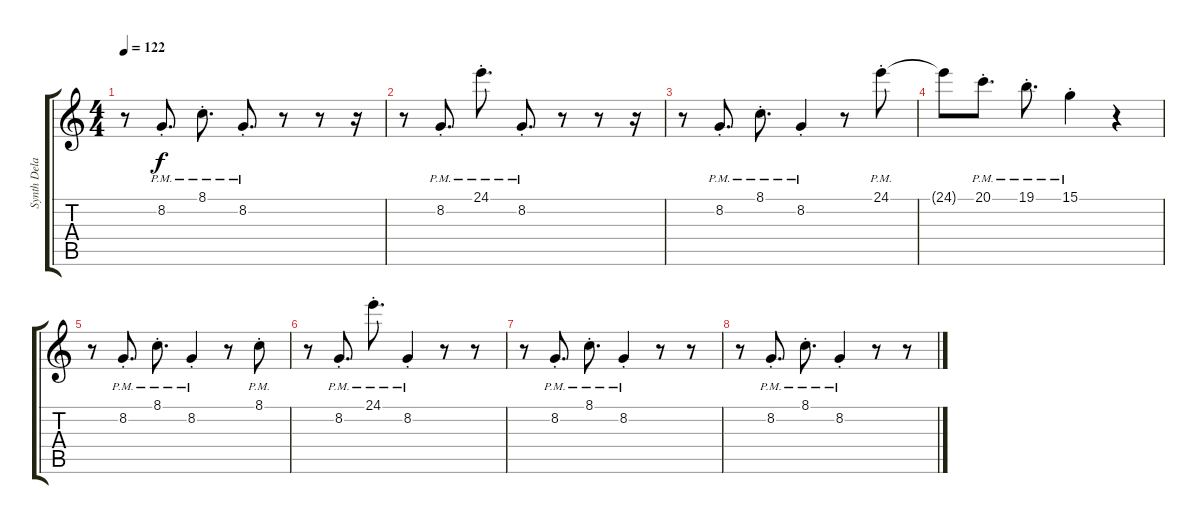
\track ("Synth Delay" "Synth Dela") {instrument lead2sawtooth}
\staff {score tabs}
\tuning (E4 B3 G3 D3 A2 E2) {hide}
\ts (4 4)
\tempo 122
\clef g2
\ks c
r.8{dy f} 8.2{pm st}.8{d} 8.1{pm st}.8{d} 8.2{pm st}.8{d} r.8 r.8 r.16 |
r.8 8.2{pm st}.8{d} 24.1{pm st}.8{d} 8.2{pm st}.8{d} r.8 r.8 r.16 |
r.8 8.2{pm st}.8{d} 8.1{pm st}.8{d} 8.2{pm st}.4 r.8 24.1{pm st}.8 |
24.1{t}.8 20.1{pm st}.8{d} 19.1{pm st}.8{d} 15.1{pm st}.4 r.4 |
r.8 8.2{pm st}.8{d} 8.1{pm st}.8{d} 8.2{pm st}.4 r.8 8.1{pm st}.8 |
r.8 8.2{pm st}.8{d} 24.1{pm st}.8{d} 8.2{pm st}.4 r.8 r.8 |
r.8 8.2{pm st}.8{d} 8.1{pm st}.8{d} 8.2{pm st}.4 r.8 r.8 |
r.8 8.2{pm st}.8{d} 8.1{pm st}.8{d} 8.2{pm st}.4 r.8 r.8
